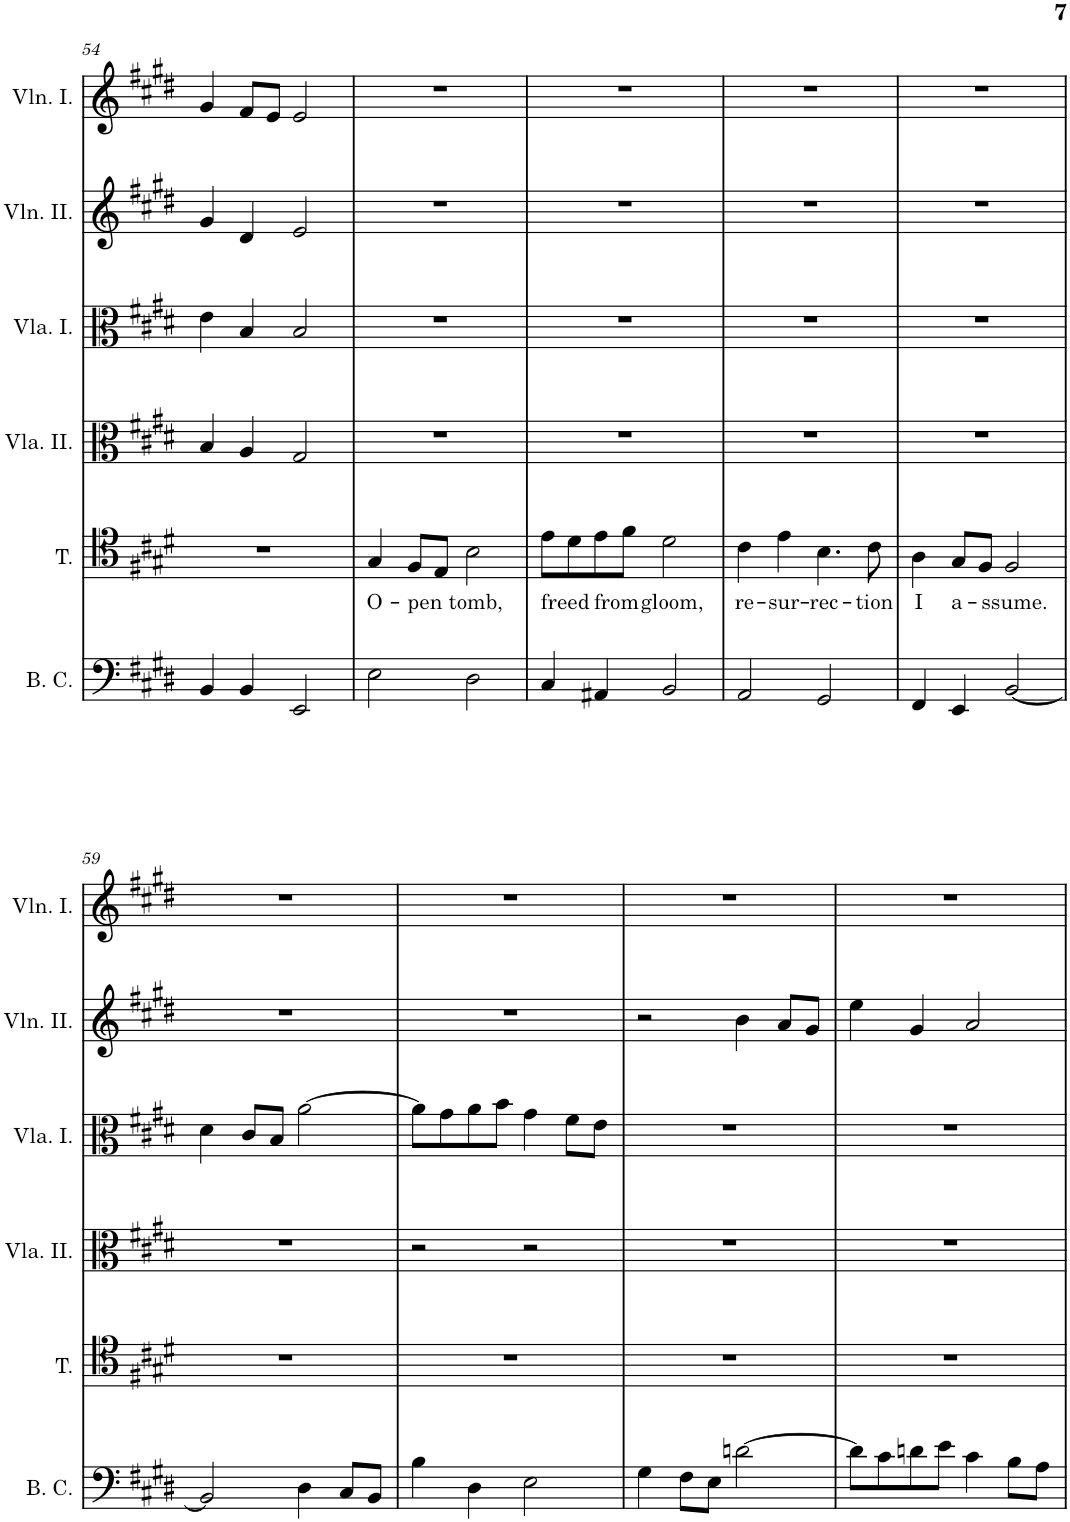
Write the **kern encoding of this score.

**kern	**kern	**text	**kern	**kern	**kern	**kern
*part6	*part5	*part5	*part4	*part3	*part2	*part1
*staff6	*staff5	*staff5	*staff4	*staff3	*staff2	*staff1
*I"Basso Continuo.	*I"Tenor.	*	*I"Viola II.	*I"Viola I.	*I"Violino II.	*I"Violino I.
*I'B. C.	*I'T.	*	*I'Vla. II.	*I'Vla. I.	*I'Vln. II.	*I'Vln. I.
!!LO:PB:g=z
*clefF4	*clefC4	*	*clefC3	*clefC3	*clefG2	*clefG2
*k[f#c#g#d#]	*k[f#c#g#d#]	*	*k[f#c#g#d#]	*k[f#c#g#d#]	*k[f#c#g#d#]	*k[f#c#g#d#]
*M4/4	*M4/4	*	*M4/4	*M4/4	*M4/4	*M4/4
=54	=54	=54	=54	=54	=54	=54
4BB/	1r	.	4B/	4e\	4g#/	4g#/
4BB/	.	.	4A/	4B/	4d#/	8f#/L
.	.	.	.	.	.	8e/J
2EE/	.	.	2G#/	2B/	2e/	2e/
=55	=55	=55	=55	=55	=55	=55
!	!	!LO:LY:b	!	!	!	!
2E\	4G#/	O-	1r	1r	1r	1r
!	!	!LO:LY:b	!	!	!	!
.	8F#/L	-pen	.	.	.	.
.	8E/J	.	.	.	.	.
!	!	!LO:LY:b	!	!	!	!
2D#\	2B\	tomb,	.	.	.	.
=56	=56	=56	=56	=56	=56	=56
!	!	!LO:LY:b	!	!	!	!
4C#/	8e\L	freed	1r	1r	1r	1r
.	8d#\	.	.	.	.	.
!	!	!LO:LY:b	!	!	!	!
4AA#X/	8e\	from	.	.	.	.
.	8f#\J	.	.	.	.	.
!	!	!LO:LY:b	!	!	!	!
2BB/	2d#\	gloom,	.	.	.	.
=57	=57	=57	=57	=57	=57	=57
!	!	!LO:LY:b	!	!	!	!
2AA/	4c#\	re-	1r	1r	1r	1r
!	!	!LO:LY:b	!	!	!	!
.	4e\	-sur-	.	.	.	.
!	!	!LO:LY:b	!	!	!	!
2GG#/	4.B\	-rec-	.	.	.	.
!	!	!LO:LY:b	!	!	!	!
.	8c#\	-tion	.	.	.	.
=58	=58	=58	=58	=58	=58	=58
!	!	!LO:LY:b	!	!	!	!
4FF#/	4A\	I	1r	1r	1r	1r
!	!	!LO:LY:b	!	!	!	!
4EE/	8G#/L	a-	.	.	.	.
.	8F#/J	.	.	.	.	.
!	!	!LO:LY:b	!	!	!	!
[2BB/	2F#/	-ssume.	.	.	.	.
!!LO:LB:g=z
=59	=59	=59	=59	=59	=59	=59
2BB/]	1r	.	1r	4d#\	1r	1r
.	.	.	.	8c#/L	.	.
.	.	.	.	8B/J	.	.
4D#\	.	.	.	[2a\	.	.
8C#/L	.	.	.	.	.	.
8BB/J	.	.	.	.	.	.
=60	=60	=60	=60	=60	=60	=60
4B\	1r	.	2r	8a\L]	1r	1r
.	.	.	.	8g#\	.	.
4D#\	.	.	.	8a\	.	.
.	.	.	.	8b\J	.	.
2E\	.	.	2r	4g#\	.	.
.	.	.	.	8f#\L	.	.
.	.	.	.	8e\J	.	.
=61	=61	=61	=61	=61	=61	=61
4G#\	1r	.	1r	1r	2r	1r
8F#\L	.	.	.	.	.	.
8E\J	.	.	.	.	.	.
[2dn\	.	.	.	.	4b\	.
.	.	.	.	.	8a/L	.
.	.	.	.	.	8g#/J	.
=62	=62	=62	=62	=62	=62	=62
8d\L]	1r	.	1r	1r	4ee\	1r
8c#\	.	.	.	.	.	.
8dn\	.	.	.	.	4g#/	.
8e\J	.	.	.	.	.	.
4c#\	.	.	.	.	2a/	.
8B\L	.	.	.	.	.	.
8A\J	.	.	.	.	.	.
=	=	=	=	=	=	=
*-	*-	*-	*-	*-	*-	*-
